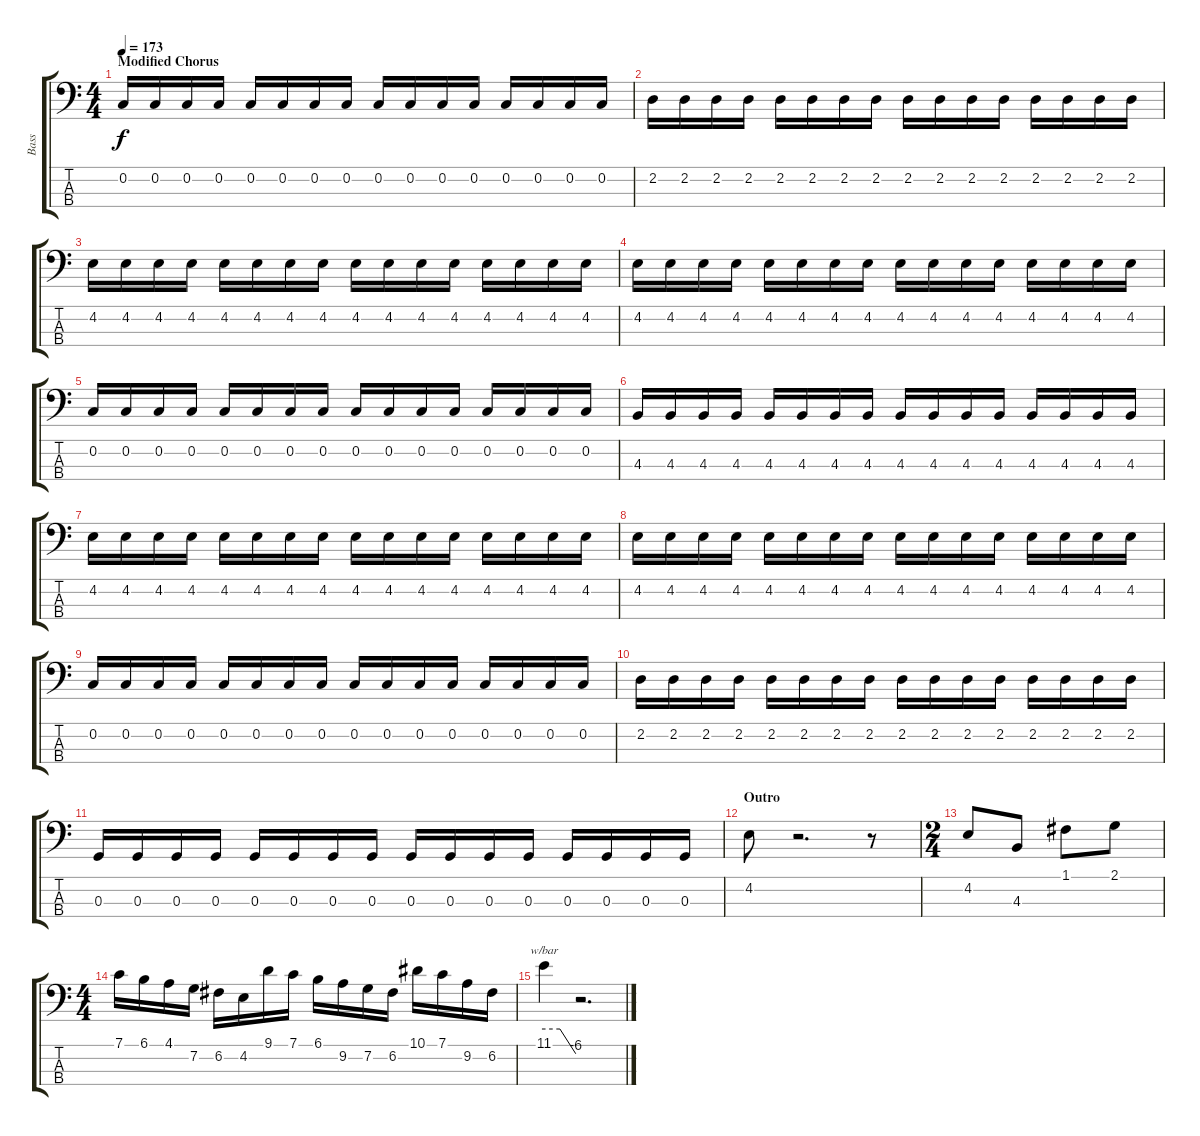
\track ("Bass" "Bass") {instrument electricbassfinger}
\staff {score tabs}
\tuning (F2 C2 G1 D1) {hide}
\ts (4 4)
\section ("" "Modified Chorus")
\tempo 173
\clef f4
\ks c
0.2.16{dy f} 0.2.16 0.2.16 0.2.16 0.2.16 0.2.16 0.2.16 0.2.16 0.2.16 0.2.16 0.2.16 0.2.16 0.2.16 0.2.16 0.2.16 0.2.16 |
2.2.16 2.2.16 2.2.16 2.2.16 2.2.16 2.2.16 2.2.16 2.2.16 2.2.16 2.2.16 2.2.16 2.2.16 2.2.16 2.2.16 2.2.16 2.2.16 |
4.2.16 4.2.16 4.2.16 4.2.16 4.2.16 4.2.16 4.2.16 4.2.16 4.2.16 4.2.16 4.2.16 4.2.16 4.2.16 4.2.16 4.2.16 4.2.16 |
4.2.16 4.2.16 4.2.16 4.2.16 4.2.16 4.2.16 4.2.16 4.2.16 4.2.16 4.2.16 4.2.16 4.2.16 4.2.16 4.2.16 4.2.16 4.2.16 |
0.2.16 0.2.16 0.2.16 0.2.16 0.2.16 0.2.16 0.2.16 0.2.16 0.2.16 0.2.16 0.2.16 0.2.16 0.2.16 0.2.16 0.2.16 0.2.16 |
4.3.16 4.3.16 4.3.16 4.3.16 4.3.16 4.3.16 4.3.16 4.3.16 4.3.16 4.3.16 4.3.16 4.3.16 4.3.16 4.3.16 4.3.16 4.3.16 |
4.2.16 4.2.16 4.2.16 4.2.16 4.2.16 4.2.16 4.2.16 4.2.16 4.2.16 4.2.16 4.2.16 4.2.16 4.2.16 4.2.16 4.2.16 4.2.16 |
4.2.16 4.2.16 4.2.16 4.2.16 4.2.16 4.2.16 4.2.16 4.2.16 4.2.16 4.2.16 4.2.16 4.2.16 4.2.16 4.2.16 4.2.16 4.2.16 |
0.2.16 0.2.16 0.2.16 0.2.16 0.2.16 0.2.16 0.2.16 0.2.16 0.2.16 0.2.16 0.2.16 0.2.16 0.2.16 0.2.16 0.2.16 0.2.16 |
2.2.16 2.2.16 2.2.16 2.2.16 2.2.16 2.2.16 2.2.16 2.2.16 2.2.16 2.2.16 2.2.16 2.2.16 2.2.16 2.2.16 2.2.16 2.2.16 |
0.3.16 0.3.16 0.3.16 0.3.16 0.3.16 0.3.16 0.3.16 0.3.16 0.3.16 0.3.16 0.3.16 0.3.16 0.3.16 0.3.16 0.3.16 0.3.16 |
\section ("" "Outro")
4.2.8 r.2{d} r.8 |
\ts (2 4)
4.2.8 4.3.8 1.1.8 2.1.8 |
\ts (4 4)
7.1.16 6.1.16 4.1.16 7.2.16 6.2.16 4.2.16 9.1.16 7.1.16 6.1.16 9.2.16 7.2.16 6.2.16 10.1.16 7.1.16 9.2.16 6.2.16 |
11.1.4{tbe (custom default 0 0 30 0 60 -24)} r.2{d}
